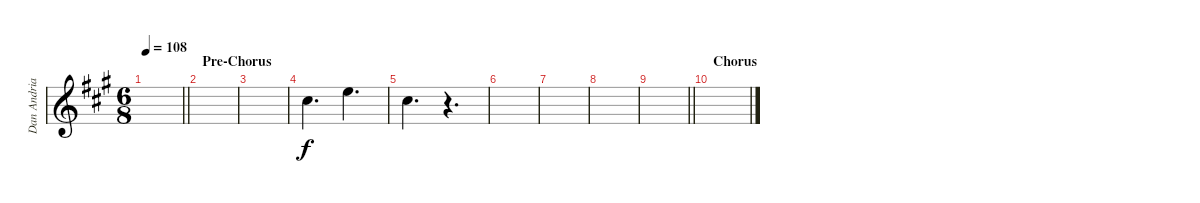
\track ("Dan Andriano - Vocals" "Dan Andria") {instrument overdrivenguitar}
\staff {score}
\tuning (E4 B3 G3 D3 A2 E2) {hide}
\ts (6 8)
\tempo 108
\clef g2
\barLineRight lightlight
\ks a
|
\section ("" "Pre-Chorus")
|
|
6.3.4{d} 0.1.4{d} |
2.2.4{d} r.4{d} |
|
|
|
\barLineRight lightlight
|
\section ("" "Chorus")
